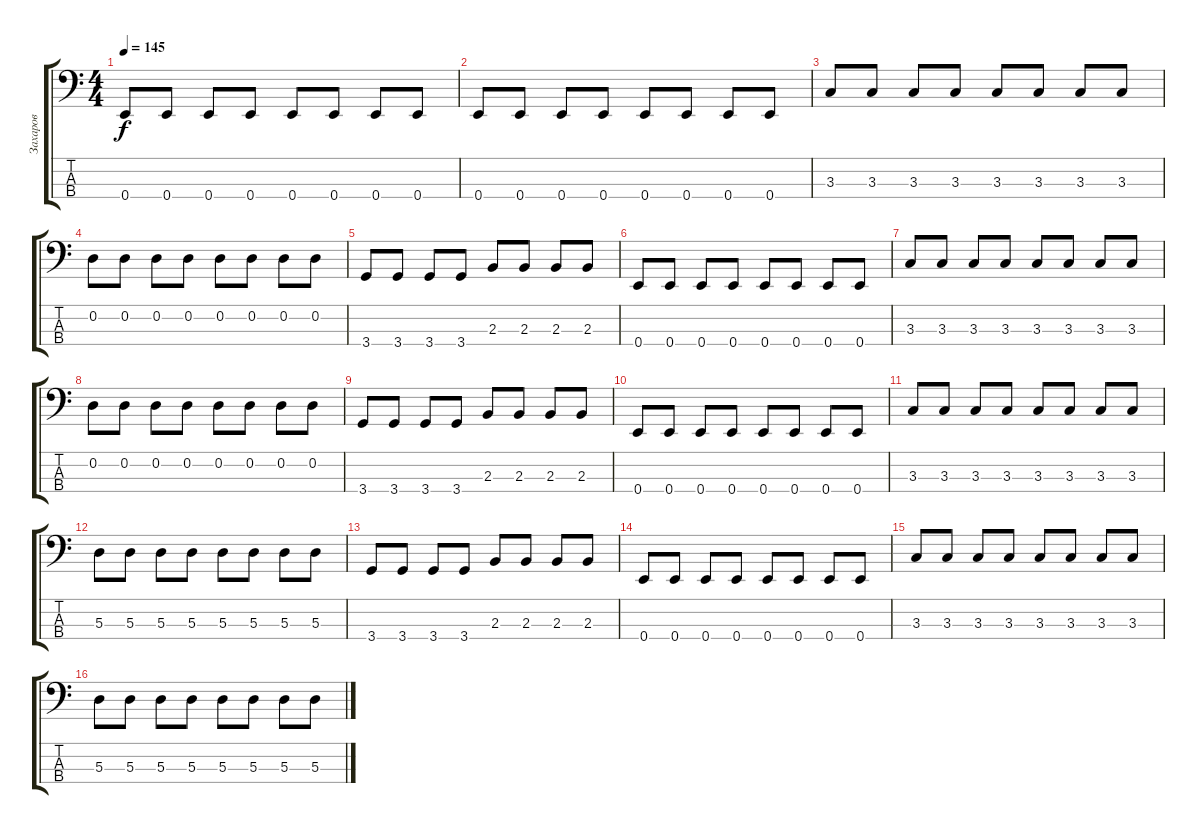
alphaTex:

\track ("Захаров" "Захаров") {instrument electricbassfinger}
\staff {score tabs}
\tuning (G2 D2 A1 E1) {hide}
\ts (4 4)
\tempo 145
\clef f4
\ks c
0.4.8{dy f} 0.4.8 0.4.8 0.4.8 0.4.8 0.4.8 0.4.8 0.4.8 |
0.4.8 0.4.8 0.4.8 0.4.8 0.4.8 0.4.8 0.4.8 0.4.8 |
3.3.8 3.3.8 3.3.8 3.3.8 3.3.8 3.3.8 3.3.8 3.3.8 |
0.2.8 0.2.8 0.2.8 0.2.8 0.2.8 0.2.8 0.2.8 0.2.8 |
3.4.8 3.4.8 3.4.8 3.4.8 2.3.8 2.3.8 2.3.8 2.3.8 |
0.4.8 0.4.8 0.4.8 0.4.8 0.4.8 0.4.8 0.4.8 0.4.8 |
3.3.8 3.3.8 3.3.8 3.3.8 3.3.8 3.3.8 3.3.8 3.3.8 |
0.2.8 0.2.8 0.2.8 0.2.8 0.2.8 0.2.8 0.2.8 0.2.8 |
3.4.8 3.4.8 3.4.8 3.4.8 2.3.8 2.3.8 2.3.8 2.3.8 |
0.4.8 0.4.8 0.4.8 0.4.8 0.4.8 0.4.8 0.4.8 0.4.8 |
3.3.8 3.3.8 3.3.8 3.3.8 3.3.8 3.3.8 3.3.8 3.3.8 |
5.3.8 5.3.8 5.3.8 5.3.8 5.3.8 5.3.8 5.3.8 5.3.8 |
3.4.8 3.4.8 3.4.8 3.4.8 2.3.8 2.3.8 2.3.8 2.3.8 |
0.4.8 0.4.8 0.4.8 0.4.8 0.4.8 0.4.8 0.4.8 0.4.8 |
3.3.8 3.3.8 3.3.8 3.3.8 3.3.8 3.3.8 3.3.8 3.3.8 |
5.3.8 5.3.8 5.3.8 5.3.8 5.3.8 5.3.8 5.3.8 5.3.8
